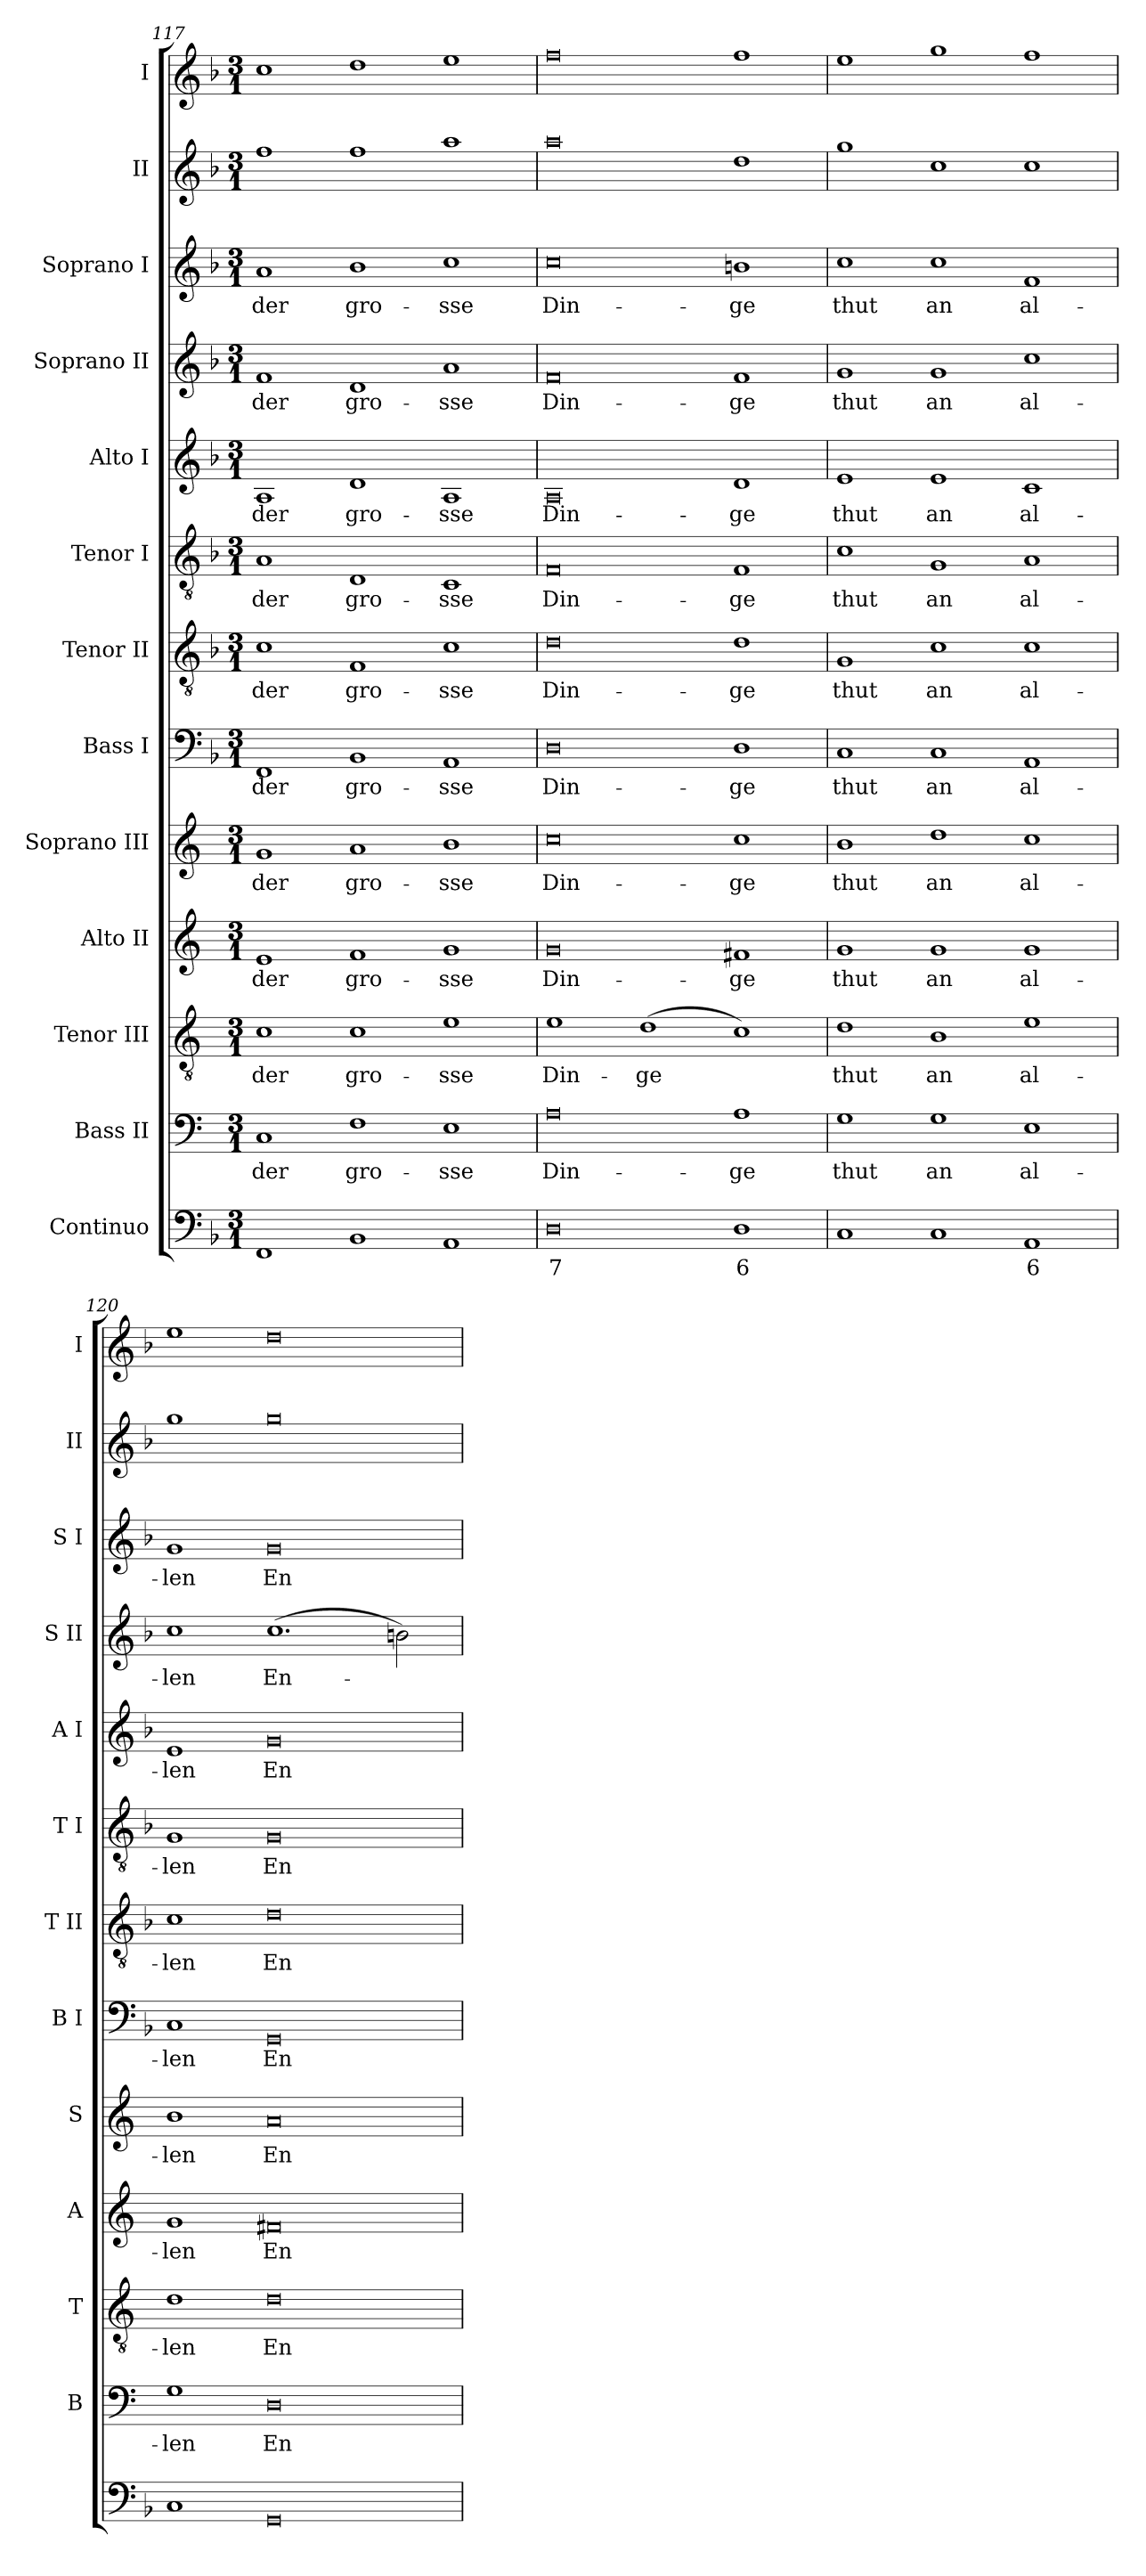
**kern	**text	**kern	**text	**kern	**text	**kern	**text	**kern	**text	**kern	**text	**kern	**text	**kern	**text	**kern	**text	**kern	**text	**kern	**text	**kern	**kern
*part13	*part13	*part12	*part12	*part11	*part11	*part10	*part10	*part9	*part9	*part8	*part8	*part7	*part7	*part6	*part6	*part5	*part5	*part4	*part4	*part3	*part3	*part2	*part1
*staff13	*staff13	*staff12	*staff12	*staff11	*staff11	*staff10	*staff10	*staff9	*staff9	*staff8	*staff8	*staff7	*staff7	*staff6	*staff6	*staff5	*staff5	*staff4	*staff4	*staff3	*staff3	*staff2	*staff1
*I"Continuo	*	*I"Bass II	*	*I"Tenor III	*	*I"Alto II	*	*I"Soprano III	*	*I"Bass I	*	*I"Tenor II	*	*I"Tenor I	*	*I"Alto I	*	*I"Soprano II	*	*I"Soprano I	*	*I"II	*I"I
*	*	*I'B	*	*I'T	*	*I'A	*	*I'S	*	*I'B I	*	*I'T II	*	*I'T I	*	*I'A I	*	*I'S II	*	*I'S I	*	*I'II	*I'I
*clefF4	*	*clefF4	*	*clefGv2	*	*clefG2	*	*clefG2	*	*clefF4	*	*clefGv2	*	*clefGv2	*	*clefG2	*	*clefG2	*	*clefG2	*	*clefG2	*clefG2
*	*	*ITrd4c7	*	*ITrd4c7	*	*ITrd4c7	*	*ITrd4c7	*	*	*	*	*	*	*	*	*	*	*	*	*	*	*
*k[b-]	*	*k[b-]	*	*k[b-]	*	*k[b-]	*	*k[b-]	*	*k[b-]	*	*k[b-]	*	*k[b-]	*	*k[b-]	*	*k[b-]	*	*k[b-]	*	*k[b-]	*k[b-]
*F:	*	*F:	*	*F:	*	*F:	*	*F:	*	*F:	*	*F:	*	*F:	*	*F:	*	*F:	*	*F:	*	*F:	*F:
*M3/1	*	*M3/1	*	*M3/1	*	*M3/1	*	*M3/1	*	*M3/1	*	*M3/1	*	*M3/1	*	*M3/1	*	*M3/1	*	*M3/1	*	*M3/1	*M3/1
=117	=117	=117	=117	=117	=117	=117	=117	=117	=117	=117	=117	=117	=117	=117	=117	=117	=117	=117	=117	=117	=117	=117	=117
!	!	!	!LO:LY:b	!	!LO:LY:b	!	!LO:LY:b	!	!LO:LY:b	!	!LO:LY:b	!	!LO:LY:b	!	!LO:LY:b	!	!LO:LY:b	!	!LO:LY:b	!	!LO:LY:b	!	!
1FF	.	1FF	der	1F	der	1A	der	1c	der	1FF	der	1c	der	1A	der	1A	der	1f	der	1a	der	1ff	1cc
!	!	!	!LO:LY:b	!	!LO:LY:b	!	!LO:LY:b	!	!LO:LY:b	!	!LO:LY:b	!	!LO:LY:b	!	!LO:LY:b	!	!LO:LY:b	!	!LO:LY:b	!	!LO:LY:b	!	!
1BB-	.	1BB-	gro-	1F	gro-	1B-	gro-	1d	gro-	1BB-	gro-	1F	gro-	1D	gro-	1d	gro-	1d	gro-	1b-	gro-	1ff	1dd
!	!	!	!LO:LY:b	!	!LO:LY:b	!	!LO:LY:b	!	!LO:LY:b	!	!LO:LY:b	!	!LO:LY:b	!	!LO:LY:b	!	!LO:LY:b	!	!LO:LY:b	!	!LO:LY:b	!	!
1AA	.	1AA	-sse	1A	-sse	1c	-sse	1e	-sse	1AA	-sse	1c	-sse	1C	-sse	1A	-sse	1a	-sse	1cc	-sse	1aa	1ee
=118	=118	=118	=118	=118	=118	=118	=118	=118	=118	=118	=118	=118	=118	=118	=118	=118	=118	=118	=118	=118	=118	=118	=118
!	!LO:LY:b	!	!LO:LY:b	!	!LO:LY:b	!	!LO:LY:b	!	!LO:LY:b	!	!LO:LY:b	!	!LO:LY:b	!	!LO:LY:b	!	!LO:LY:b	!	!LO:LY:b	!	!LO:LY:b	!	!
0D	7	0D	Din-	1A	Din-	0c	Din-	0f	Din-	0D	Din-	0d	Din-	0F	Din-	0A	Din-	0f	Din-	0cc	Din-	0aa	0ff
!	!	!	!	!	!LO:LY:b	!	!	!	!	!	!	!	!	!	!	!	!	!	!	!	!	!	!
.	.	.	.	(<1G	-ge	.	.	.	.	.	.	.	.	.	.	.	.	.	.	.	.	.	.
!	!LO:LY:b	!	!LO:LY:b	!	!	!	!LO:LY:b	!	!LO:LY:b	!	!LO:LY:b	!	!LO:LY:b	!	!LO:LY:b	!	!LO:LY:b	!	!LO:LY:b	!	!LO:LY:b	!	!
1D	6	1D	-ge	1F)	.	1Bn	-ge	1f	-ge	1D	-ge	1d	-ge	1F	-ge	1d	-ge	1f	-ge	1bn	-ge	1dd	1ff
=119	=119	=119	=119	=119	=119	=119	=119	=119	=119	=119	=119	=119	=119	=119	=119	=119	=119	=119	=119	=119	=119	=119	=119
!	!	!	!LO:LY:b	!	!LO:LY:b	!	!LO:LY:b	!	!LO:LY:b	!	!LO:LY:b	!	!LO:LY:b	!	!LO:LY:b	!	!LO:LY:b	!	!LO:LY:b	!	!LO:LY:b	!	!
1C	.	1C	thut	1G	thut	1c	thut	1e	thut	1C	thut	1G	thut	1c	thut	1e	thut	1g	thut	1cc	thut	1gg	1ee
!	!	!	!LO:LY:b	!	!LO:LY:b	!	!LO:LY:b	!	!LO:LY:b	!	!LO:LY:b	!	!LO:LY:b	!	!LO:LY:b	!	!LO:LY:b	!	!LO:LY:b	!	!LO:LY:b	!	!
1C	.	1C	an	1E	an	1c	an	1g	an	1C	an	1c	an	1G	an	1e	an	1g	an	1cc	an	1cc	1gg
!	!LO:LY:b	!	!LO:LY:b	!	!LO:LY:b	!	!LO:LY:b	!	!LO:LY:b	!	!LO:LY:b	!	!LO:LY:b	!	!LO:LY:b	!	!LO:LY:b	!	!LO:LY:b	!	!LO:LY:b	!	!
1AA	6	1AA	al-	1A	al-	1c	al-	1f	al-	1AA	al-	1c	al-	1A	al-	1c	al-	1cc	al-	1f	al-	1cc	1ff
=120	=120	=120	=120	=120	=120	=120	=120	=120	=120	=120	=120	=120	=120	=120	=120	=120	=120	=120	=120	=120	=120	=120	=120
!	!	!	!LO:LY:b	!	!LO:LY:b	!	!LO:LY:b	!	!LO:LY:b	!	!LO:LY:b	!	!LO:LY:b	!	!LO:LY:b	!	!LO:LY:b	!	!LO:LY:b	!	!LO:LY:b	!	!
1C	.	1C	-len	1G	-len	1c	-len	1e	-len	1C	-len	1c	-len	1G	-len	1e	-len	1cc	-len	1g	-len	1gg	1ee
!	!	!	!LO:LY:b	!	!LO:LY:b	!	!LO:LY:b	!	!LO:LY:b	!	!LO:LY:b	!	!LO:LY:b	!	!LO:LY:b	!	!LO:LY:b	!	!LO:LY:b	!	!LO:LY:b	!	!
0GG	.	0GG	En-	0G	En-	0Bn	En-	0d	En-	0GG	En-	0d	En-	0G	En-	0g	En-	(>1.cc	En-	0g	En-	0gg	0dd
.	.	.	.	.	.	.	.	.	.	.	.	.	.	.	.	.	.	2bn)	.	.	.	.	.
=	=	=	=	=	=	=	=	=	=	=	=	=	=	=	=	=	=	=	=	=	=	=	=
*-	*-	*-	*-	*-	*-	*-	*-	*-	*-	*-	*-	*-	*-	*-	*-	*-	*-	*-	*-	*-	*-	*-	*-
